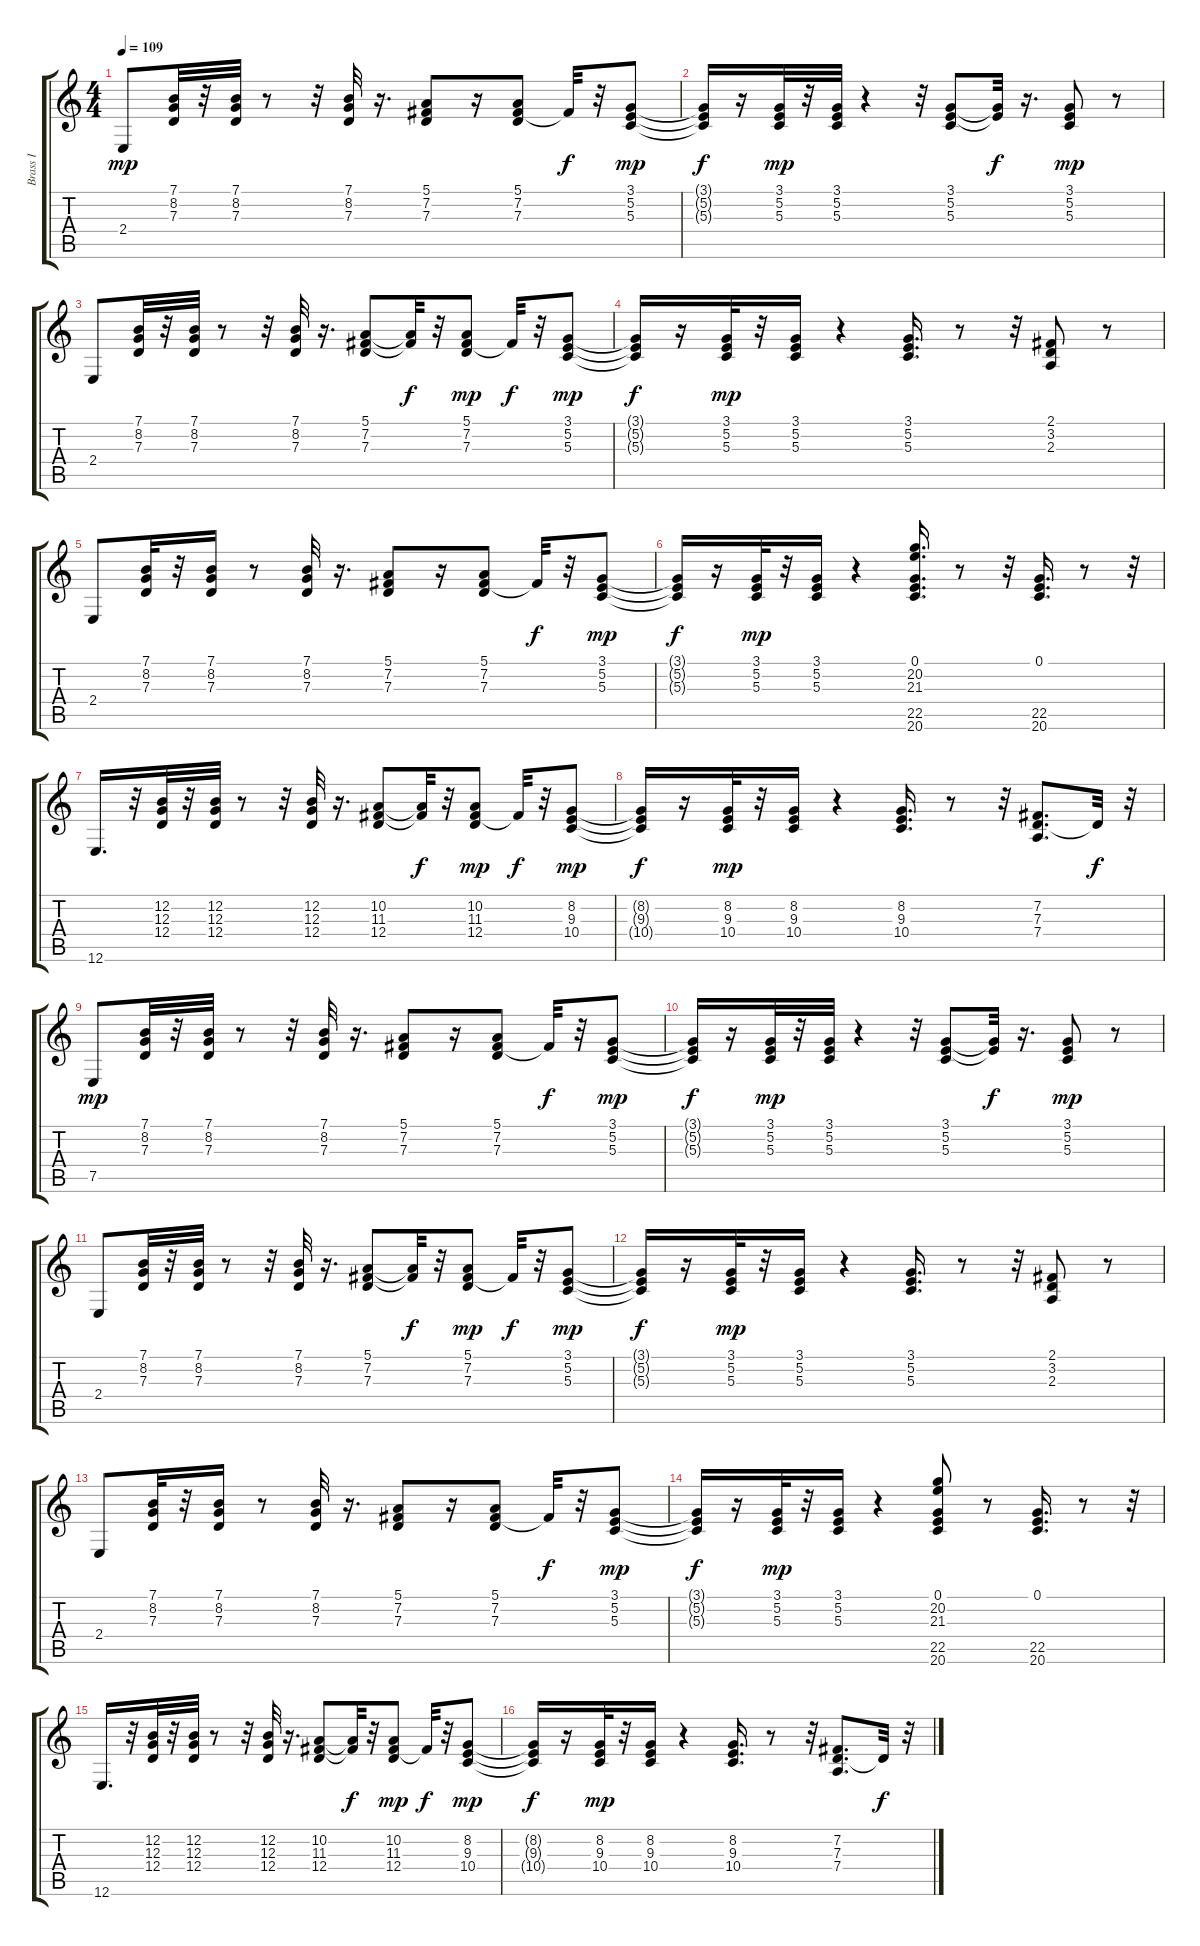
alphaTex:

\track ("Brass I" "Brass I") {instrument synthbrass1}
\staff {score tabs}
\tuning (E4 B3 G3 D3 A2 E2) {hide}
\ts (4 4)
\tempo 109
\clef g2
\ks c
2.4.8{dy mp} (7.1 8.2 7.3).32 r.32 (7.1 8.2 7.3).32 r.8 r.32 (7.1 8.2 7.3).32 r.16{d} (5.1 7.2 7.3).8 r.16 (5.1 7.2 7.3).8 7.2{t}.32{dy f} r.32 (3.1 5.2 5.3).8{dy mp} |
(3.1{t} 5.2{t} 5.3{t}).16{dy f} r.16 (3.1 5.2 5.3).32{dy mp} r.32 (3.1 5.2 5.3).32 r.4 r.32 (3.1 5.2 5.3).8 (3.1{t} 5.2{t}).32{dy f} r.16{d} (3.1 5.2 5.3).8{dy mp} r.8 |
2.4.8 (7.1 8.2 7.3).32 r.32 (7.1 8.2 7.3).32 r.8 r.32 (7.1 8.2 7.3).32 r.16{d} (5.1 7.2 7.3).8 (5.1{t} 7.2{t}).32{dy f} r.32 (5.1 7.2 7.3).8{dy mp} 7.2{t}.32{dy f} r.32 (3.1 5.2 5.3).8{dy mp} |
(3.1{t} 5.2{t} 5.3{t}).16{dy f} r.16 (3.1 5.2 5.3).32{dy mp} r.32 (3.1 5.2 5.3).16 r.4 (3.1 5.2 5.3).16{d} r.8 r.32 (2.1 3.2 2.3).8 r.8 |
2.4.8 (7.1 8.2 7.3).32 r.32 (7.1 8.2 7.3).16 r.8 (7.1 8.2 7.3).32 r.16{d} (5.1 7.2 7.3).8 r.16 (5.1 7.2 7.3).8 7.2{t}.32{dy f} r.32 (3.1 5.2 5.3).8{dy mp} |
(3.1{t} 5.2{t} 5.3{t}).16{dy f} r.16 (3.1 5.2 5.3).32{dy mp} r.32 (3.1 5.2 5.3).16 r.4 (0.1 20.2 21.3 22.5 20.6).16{d} r.8 r.32 (0.1 22.5 20.6).16{d} r.8 r.32 |
12.6.16{d} r.32 (12.2 12.3 12.4).32 r.32 (12.2 12.3 12.4).32 r.8 r.32 (12.2 12.3 12.4).32 r.16{d} (10.2 11.3 12.4).8 (10.2{t} 11.3{t}).32{dy f} r.32 (10.2 11.3 12.4).8{dy mp} 11.3{t}.32{dy f} r.32 (8.2 9.3 10.4).8{dy mp} |
(8.2{t} 9.3{t} 10.4{t}).16{dy f} r.16 (8.2 9.3 10.4).32{dy mp} r.32 (8.2 9.3 10.4).16 r.4 (8.2 9.3 10.4).16{d} r.8 r.32 (7.2 7.3 7.4).8{d} 7.3{t}.32{dy f} r.32 |
7.5.8{dy mp} (7.1 8.2 7.3).32 r.32 (7.1 8.2 7.3).32 r.8 r.32 (7.1 8.2 7.3).32 r.16{d} (5.1 7.2 7.3).8 r.16 (5.1 7.2 7.3).8 7.2{t}.32{dy f} r.32 (3.1 5.2 5.3).8{dy mp} |
(3.1{t} 5.2{t} 5.3{t}).16{dy f} r.16 (3.1 5.2 5.3).32{dy mp} r.32 (3.1 5.2 5.3).32 r.4 r.32 (3.1 5.2 5.3).8 (3.1{t} 5.2{t}).32{dy f} r.16{d} (3.1 5.2 5.3).8{dy mp} r.8 |
2.4.8 (7.1 8.2 7.3).32 r.32 (7.1 8.2 7.3).32 r.8 r.32 (7.1 8.2 7.3).32 r.16{d} (5.1 7.2 7.3).8 (5.1{t} 7.2{t}).32{dy f} r.32 (5.1 7.2 7.3).8{dy mp} 7.2{t}.32{dy f} r.32 (3.1 5.2 5.3).8{dy mp} |
(3.1{t} 5.2{t} 5.3{t}).16{dy f} r.16 (3.1 5.2 5.3).32{dy mp} r.32 (3.1 5.2 5.3).16 r.4 (3.1 5.2 5.3).16{d} r.8 r.32 (2.1 3.2 2.3).8 r.8 |
2.4.8 (7.1 8.2 7.3).32 r.32 (7.1 8.2 7.3).16 r.8 (7.1 8.2 7.3).32 r.16{d} (5.1 7.2 7.3).8 r.16 (5.1 7.2 7.3).8 7.2{t}.32{dy f} r.32 (3.1 5.2 5.3).8{dy mp} |
(3.1{t} 5.2{t} 5.3{t}).16{dy f} r.16 (3.1 5.2 5.3).32{dy mp} r.32 (3.1 5.2 5.3).16 r.4 (0.1 20.2 21.3 22.5 20.6).8 r.8 (0.1 22.5 20.6).16{d} r.8 r.32 |
12.6.16{d} r.32 (12.2 12.3 12.4).32 r.32 (12.2 12.3 12.4).32 r.8 r.32 (12.2 12.3 12.4).32 r.16{d} (10.2 11.3 12.4).8 (10.2{t} 11.3{t}).32{dy f} r.32 (10.2 11.3 12.4).8{dy mp} 11.3{t}.32{dy f} r.32 (8.2 9.3 10.4).8{dy mp} |
(8.2{t} 9.3{t} 10.4{t}).16{dy f} r.16 (8.2 9.3 10.4).32{dy mp} r.32 (8.2 9.3 10.4).16 r.4 (8.2 9.3 10.4).16{d} r.8 r.32 (7.2 7.3 7.4).8{d} 7.3{t}.32{dy f} r.32
